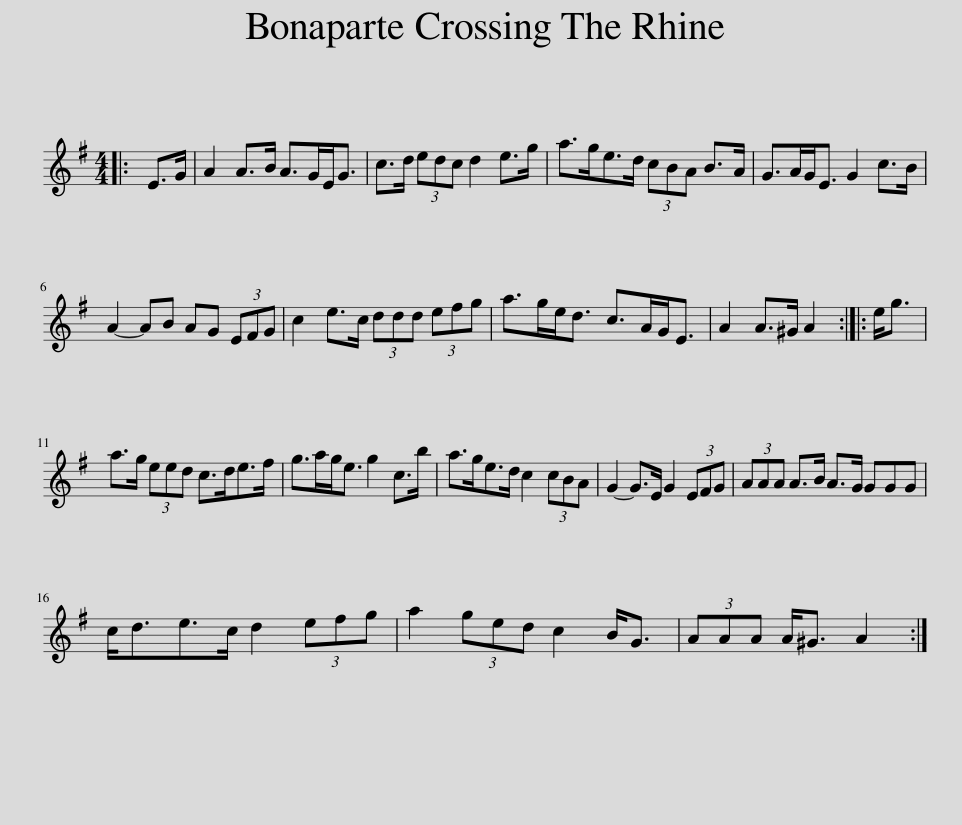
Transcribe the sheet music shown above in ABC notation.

X:1
L:1/8
M:4/4
I:linebreak $
K:G
V:1 treble
V:1
|: E>G | A2 A>B A>GE<G | c>d (3edc d2 e>g | a>ge>d (3cBA B>A | G>AG<E G2 c>B |$ %5
 A2- AB AG (3EFG | c2 e>c (3ddd (3efg | a>ge<d c>AG<E | A2 A>^G A2 :: e<g |$ %10
 a>g (3eed c>de>f | g>ag<e g2 c>b | a>ge>d c2 (3cBA | G2- G>E G2 (3EFG | (3AAA A>B A>G GGG |$ %15
 c<de>c d2 (3efg | a2 (3ged c2 B<G | (3AAA A<^G A2 :| %18
